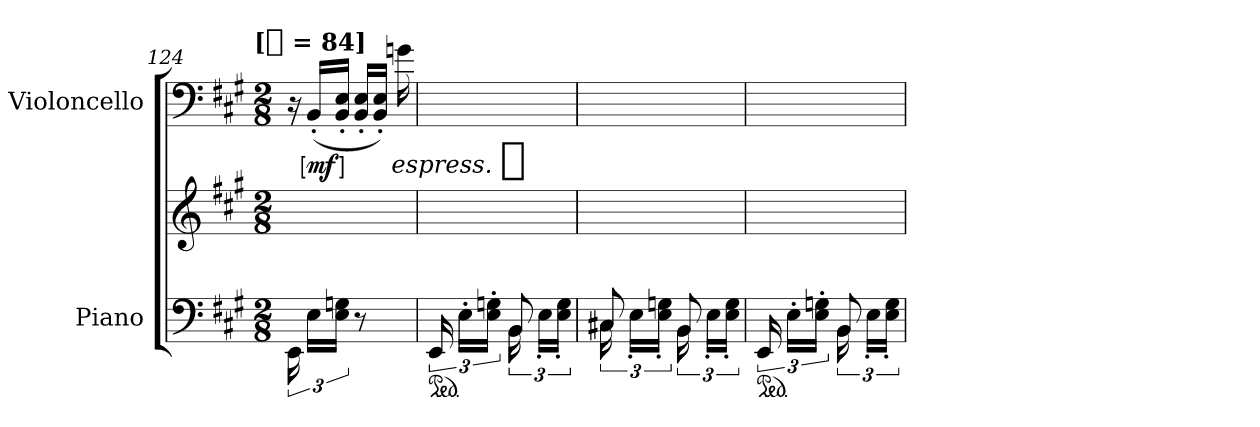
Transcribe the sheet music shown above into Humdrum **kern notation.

**kern	**kern	**kern	**dynam
*part2	*part2	*part1	*part1
*staff3	*staff2	*staff1	*staff1
*I"Piano	*	*I"Violoncello	*
*I'Pno	*	*I'Vc.	*
*clefF4	*clefG2	*clefF4	*
*k[f#c#g#]	*k[f#c#g#]	*k[f#c#g#]	*
*A:	*A:	*A:	*
!!LO:TX:omd:t=[[8th] = 84]
*M2/8	*M2/8	*M2/8	*
*MM42	*MM42	*MM42	*
*	*	*Xtuplet	*
=124	=124	=124	=124
24EE\	8.ryy	24r	.
!	!	!	!LO:DY:ed=brack
24E\LL	.	(24BB'LL	mf
24E 24GnJJ	.	24BB' 24E'JJ	.
8r	.	24BB' 24E'LL	.
.	.	24BB' 24E'JJ)	.
.	16ryy	.	.
!	!	!	!LO:DY:t=espress. %s
.	.	24gn	f
=125	=125	=125	=125
*^	*	*	*
*ped	*	*	*	*
8ryy	24EE	64ryy	16ryy	.
.	.	64ryy	.	.
.	.	64ryy	.	.
.	24E'LL	.	.	.
.	.	64ryy	.	.
.	.	64ryy	16ryy	.
.	.	64ryy	.	.
.	24E' 24Gn'JJ	.	.	.
.	.	64ryy	.	.
.	.	64ryy	.	.
8BB/	24BB\	8ryy	16ryy	.
.	24E'\LL	.	.	.
.	.	.	16ryy	.
.	24E' 24G'JJ	.	.	.
=126	=126	=126	=126	=126
8C#X/	24C#X\	8ryy	8.ryy	.
.	24E'\LL	.	.	.
.	24E' 24Gn'JJ	.	.	.
8BB/	24BB\	8ryy	.	.
.	24E'\LL	.	.	.
.	.	.	16ryy	.
.	24E' 24G'JJ	.	.	.
=127	=127	=127	=127	=127
*ped	*	*	*	*
8ryy	24EE	64ryy	16ryy	.
.	.	64ryy	.	.
.	.	64ryy	.	.
.	24E'LL	.	.	.
.	.	64ryy	.	.
.	.	64ryy	16ryy	.
.	.	64ryy	.	.
.	24E' 24Gn'JJ	.	.	.
.	.	64ryy	.	.
.	.	64ryy	.	.
8BB/	24BB\	8ryy	16ryy	.
.	24E'\LL	.	.	.
.	.	.	16ryy	.
.	24E' 24G'JJ	.	.	.
*v	*v	*	*	*
=	=	=	=
*-	*-	*-	*-
